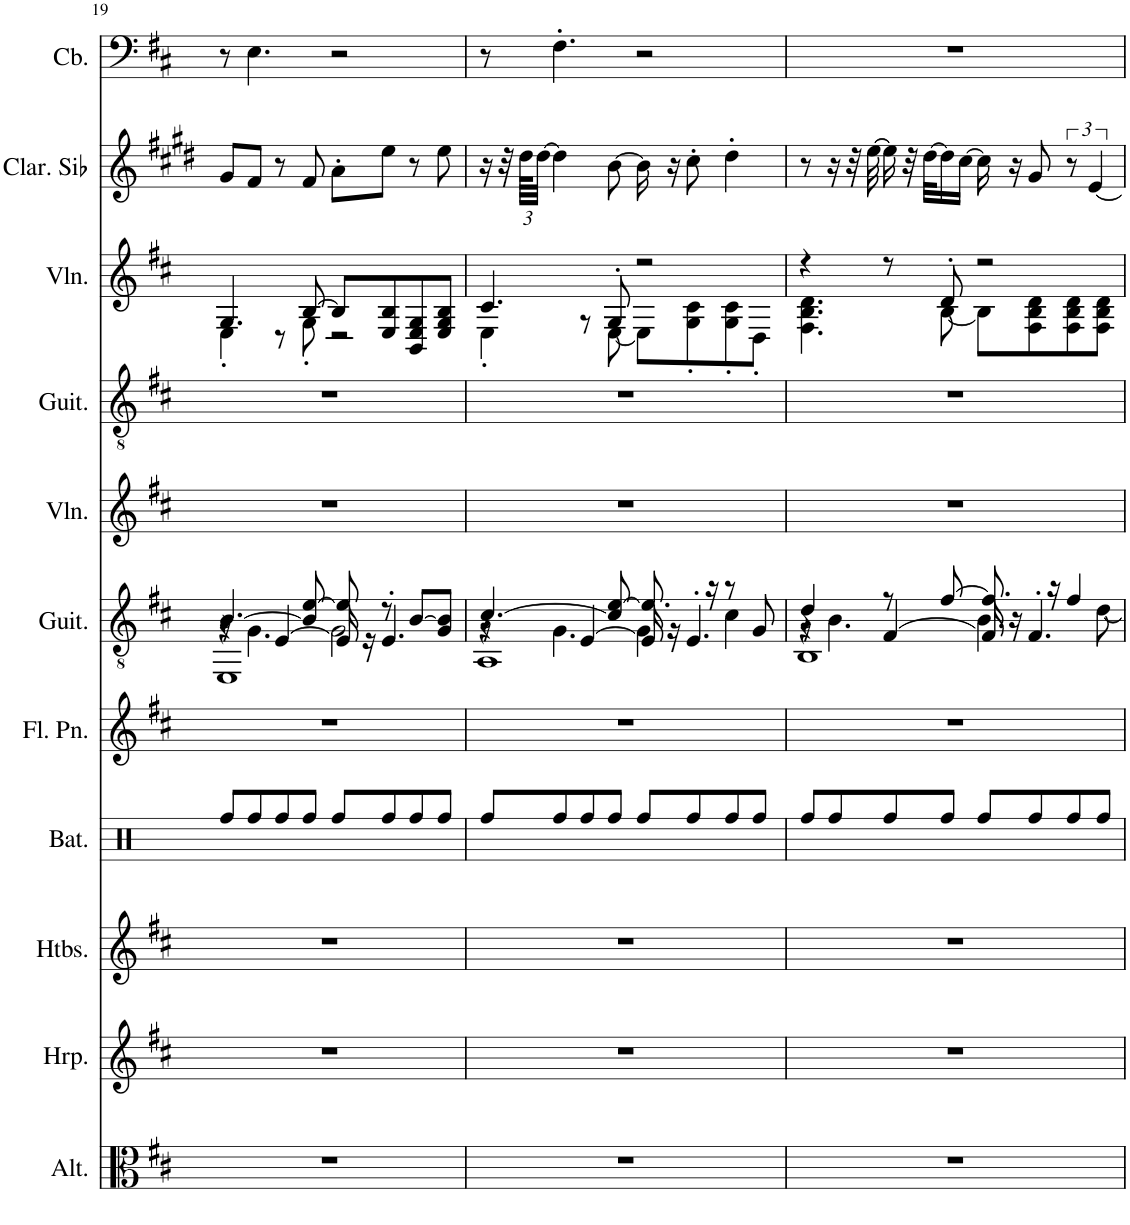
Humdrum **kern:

**kern	**kern	**kern	**kern	**kern	**kern	**kern	**kern	**kern	**kern	**kern
*part11	*part10	*part9	*part8	*part7	*part6	*part5	*part4	*part3	*part2	*part1
*staff11	*staff10	*staff9	*staff8	*staff7	*staff6	*staff5	*staff4	*staff3	*staff2	*staff1
*I"Altos	*I"Harpe	*I"Hautbois	*I"Batterie	*I"Flûte de Pan	*I"Guitare acoustique	*I"Violon	*I"Guitare acoustique	*I"Violon	*I"Clarinette en Sib	*I"Contrebasse
*I'Alt.	*I'Hrp.	*I'Htbs.	*I'Bat.	*I'Fl. Pn.	*I'Guit.	*I'Vln.	*I'Guit.	*I'Vln.	*I'Clar. Sib	*I'Cb.
!!LO:PB:g=z
*clefC3	*clefG2	*clefG2	*clefX	*clefG2	*clefGv2	*clefG2	*clefGv2	*clefG2	*clefG2	*clefF4
*	*	*	*	*	*	*	*	*	*Trd1c2	*Trd7c12
*k[f#c#]	*k[f#c#]	*k[f#c#]	*k[]	*k[f#c#]	*k[f#c#]	*k[f#c#]	*k[f#c#]	*k[f#c#]	*k[f#c#g#d#]	*k[f#c#]
*M4/4	*M4/4	*M4/4	*M4/4	*M4/4	*M4/4	*M4/4	*M4/4	*M4/4	*M4/4	*M4/4
=19	=19	=19	=19	=19	=19	=19	=19	=19	=19	=19
*	*	*	*	*	*^	*	*	*^	*	*
*	*	*	*	*	*	*^	*	*	*	*	*	*
*	*	*	*	*	*	*	*^	*	*	*	*	*	*
1r	1r	1r	8Rff/L	1r	[4.B/	8r	4r	1EE	1r	1r	4.G/	4E'\	8g#/L	8r
.	.	.	8Rff/	.	.	4.G\	.	.	.	.	.	.	8f#/J	4.E\
.	.	.	8Rff/	.	.	.	[4E/	.	.	.	.	8r	8r	.
.	.	.	8Rff/J	.	8B/] [8e/	.	.	.	.	.	[8B/	8G'\	8f#/	.
.	.	.	8Rff/L	.	8e/]	2G\	16E/]	.	.	.	8B/L]	2r	8a'\L	2r
.	.	.	.	.	.	.	16r	.	.	.	.	.	.	.
.	.	.	8Rff/	.	8r	.	4.E'/	.	.	.	8E/ 8B/	.	8ee\J	.
.	.	.	8Rff/	.	[8B/L	.	.	.	.	.	8BB/ 8E/ 8G/	.	8r	.
.	.	.	8Rff/J	.	8G/ 8B/]J	.	.	.	.	.	8E/ 8G/ 8B/J	.	8ee\	.
=20	=20	=20	=20	=20	=20	=20	=20	=20	=20	=20	=20	=20	=20	=20
1r	1r	1r	8Rff/L	1r	[4.c#/	8r	4r	1AA	1r	1r	4.c#/	4E'\	16r	8r
.	.	.	.	.	.	.	.	.	.	.	.	.	32r	.
*	*	*	*	*	*	*	*	*	*	*	*	*	*Xbrackettup	*
.	.	.	.	.	.	.	.	.	.	.	.	.	96dd#\KLLL	.
.	.	.	.	.	.	.	.	.	.	.	.	.	[48dd#\JJJ	.
.	.	.	8Rff/	.	.	4.G\	.	.	.	.	.	.	4dd#\]	4.F#'\
.	.	.	8Rff/	.	.	.	[4E/	.	.	.	.	8r	.	.
.	.	.	8Rff/J	.	8c#/] [8e/	.	.	.	.	.	8G'/	[8E\	[8b\	.
.	.	.	8Rff/L	.	8.e/]	4G\	16E/]	.	.	.	2r	8E\L]	16b\]	2r
.	.	.	.	.	.	.	16r	.	.	.	.	.	16r	.
.	.	.	8Rff/	.	.	.	4.E'/	.	.	.	.	8G\' 8c#\'	8cc#'\	.
.	.	.	.	.	16r	.	.	.	.	.	.	.	.	.
.	.	.	8Rff/	.	8r	4c#\	.	.	.	.	.	8G\' 8c#\'	4dd#'\	.
.	.	.	8Rff/J	.	8G/	.	.	.	.	.	.	8D'\J	.	.
=21	=21	=21	=21	=21	=21	=21	=21	=21	=21	=21	=21	=21	=21	=21
1r	1r	1r	8Rff/L	1r	4d/	8r	4r	1BB	1r	1r	4r	4.F#\ 4.B\ 4.d\	8r	1r
.	.	.	8Rff/	.	.	4.B\	.	.	.	.	.	.	16r	.
.	.	.	.	.	.	.	.	.	.	.	.	.	32r	.
.	.	.	.	.	.	.	.	.	.	.	.	.	[32ee\	.
.	.	.	8Rff/	.	8r	.	[4F#/	.	.	.	8r	.	16ee\]	.
.	.	.	.	.	.	.	.	.	.	.	.	.	32r	.
.	.	.	.	.	.	.	.	.	.	.	.	.	[32dd#\KLL	.
.	.	.	8Rff/J	.	[8f#/	.	.	.	.	.	8d'/	[8B\	16dd#\]	.
.	.	.	.	.	.	.	.	.	.	.	.	.	[16cc#\JJ	.
.	.	.	8Rff/L	.	8.f#/]	4.B\	16F#/]	.	.	.	2r	8B\L]	16cc#\]	.
.	.	.	.	.	.	.	16r	.	.	.	.	.	16r	.
.	.	.	8Rff/	.	.	.	4.F#'/	.	.	.	.	8F#\ 8B\ 8d\	8g#/	.
.	.	.	.	.	16r	.	.	.	.	.	.	.	.	.
*	*	*	*	*	*	*	*	*	*	*	*	*	*brackettup	*
.	.	.	8Rff/	.	4f#/	.	.	.	.	.	.	8F#\ 8B\ 8d\	12r	.
.	.	.	.	.	.	.	.	.	.	.	.	.	[6e/	.
.	.	.	8Rff/J	.	.	[8d\	.	.	.	.	.	8F#\ 8B\ 8d\J	.	.
*	*	*	*	*	*v	*v	*v	*v	*	*	*v	*v	*	*
=	=	=	=	=	=	=	=	=	=	=
*-	*-	*-	*-	*-	*-	*-	*-	*-	*-	*-
